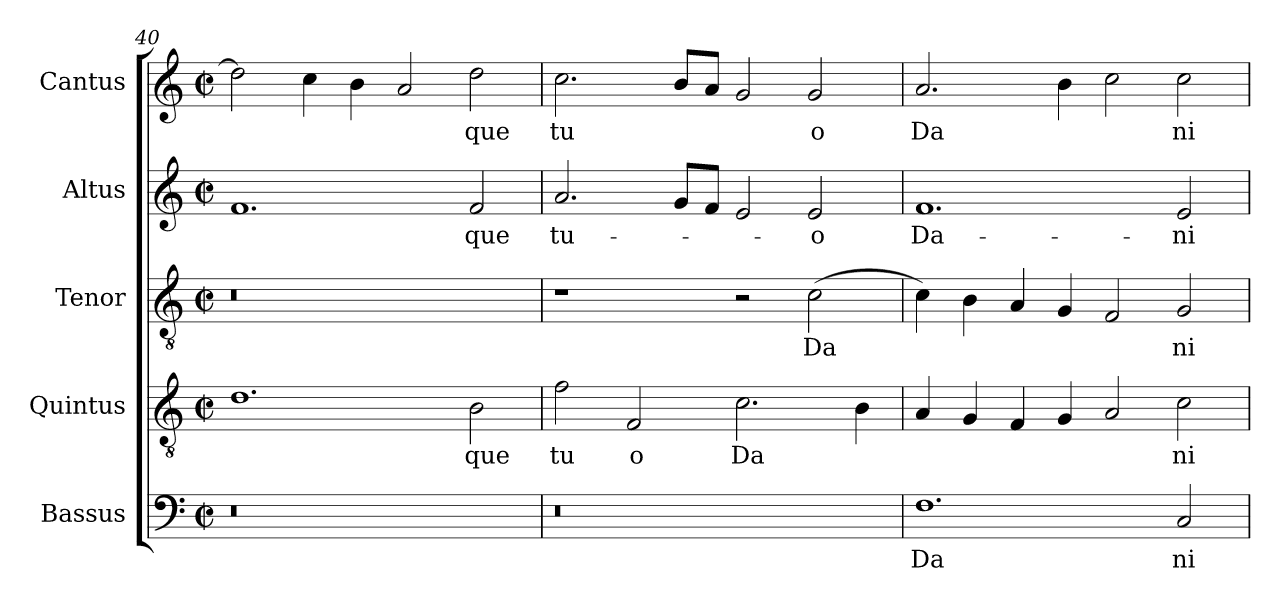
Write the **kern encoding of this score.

**kern	**text	**kern	**text	**kern	**text	**kern	**text	**kern	**text
*part5	*part5	*part4	*part4	*part3	*part3	*part2	*part2	*part1	*part1
*staff5	*staff5	*staff4	*staff4	*staff3	*staff3	*staff2	*staff2	*staff1	*staff1
*I"Bassus	*	*I"Quintus	*	*I"Tenor	*	*I"Altus	*	*I"Cantus	*
*clefF4	*	*clefGv2	*	*clefGv2	*	*clefG2	*	*clefG2	*
*k[]	*	*k[]	*	*k[]	*	*k[]	*	*k[]	*
*C:	*	*C:	*	*C:	*	*C:	*	*C:	*
*M2/2	*	*M2/2	*	*M2/2	*	*M2/2	*	*M2/2	*
*met(c|)	*	*met(c|)	*	*met(c|)	*	*met(c|)	*	*met(c|)	*
=40	=40	=40	=40	=40	=40	=40	=40	=40	=40
0r	.	1.d	.	0r	.	1.f	.	2dd\]	.
.	.	.	.	.	.	.	.	4cc\	.
.	.	.	.	.	.	.	.	4b\	.
.	.	.	.	.	.	.	.	2a/	.
!	!	!	!LO:LY:b:cj	!	!	!	!LO:LY:b:cj	!	!LO:LY:b:cj
.	.	2B\	que	.	.	2f/	-que	2dd\	que
=41	=41	=41	=41	=41	=41	=41	=41	=41	=41
!	!	!	!LO:LY:b:cj	!	!	!	!LO:LY:b:cj	!	!LO:LY:b:cj
0r	.	2f\	tu	1r	.	2.a/	tu-	2.cc\	tu
!	!	!	!LO:LY:b:cj	!	!	!	!	!	!
.	.	2F/	o	.	.	.	.	.	.
.	.	.	.	.	.	8g/L	.	8b/L	.
.	.	.	.	.	.	8f/J	.	8a/J	.
!	!	!	!LO:LY:b	!	!	!	!	!	!
.	.	2.c\	Da	2r	.	2e/	.	2g/	.
!	!	!	!	!	!LO:LY:b	!	!LO:LY:b:cj	!	!LO:LY:b:cj
.	.	.	.	(>2c\	Da	2e/	-o	2g/	o
.	.	4B\	.	.	.	.	.	.	.
=42	=42	=42	=42	=42	=42	=42	=42	=42	=42
!	!LO:LY:b:cj	!	!	!	!	!	!LO:LY:b:cj	!	!LO:LY:b
1.F	Da	4A/	.	4c\)	.	1.f	Da-	2.a/	Da
.	.	4G/	.	4B\	.	.	.	.	.
.	.	4F/	.	4A/	.	.	.	.	.
.	.	4G/	.	4G/	.	.	.	4b\	.
.	.	2A/	.	2F/	.	.	.	2cc\	.
!	!LO:LY:b:cj	!	!LO:LY:b:cj	!	!LO:LY:b:cj	!	!LO:LY:b:cj	!	!LO:LY:b:cj
2C/	ni	2c\	ni	2G/	ni	2e/	-ni-	2cc\	ni
=	=	=	=	=	=	=	=	=	=
*-	*-	*-	*-	*-	*-	*-	*-	*-	*-
